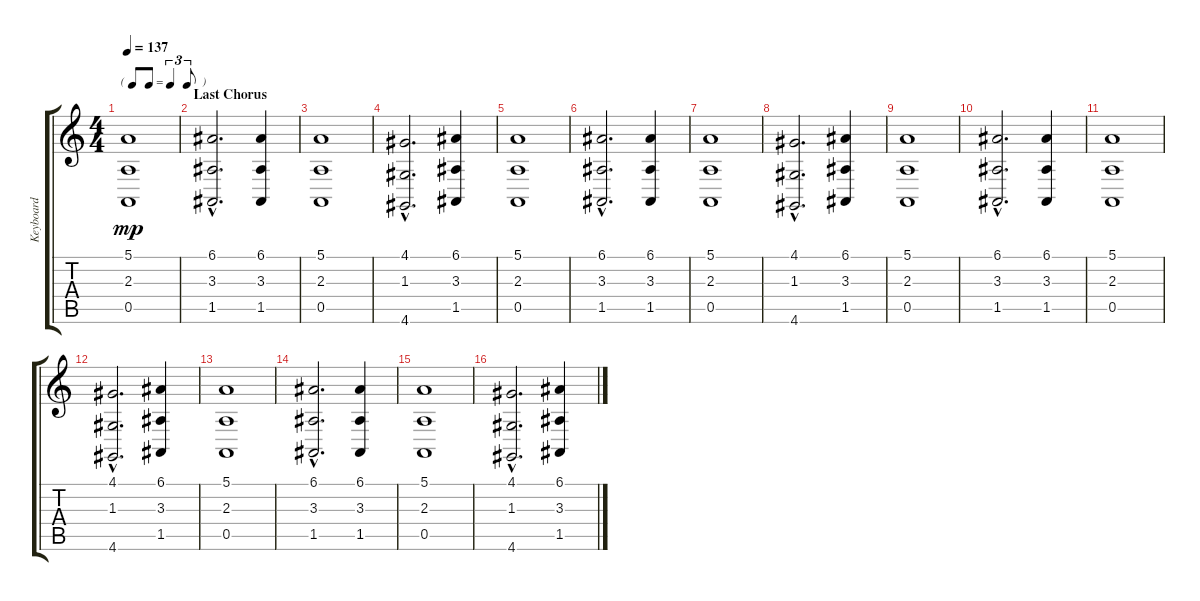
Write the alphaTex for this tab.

\track ("Keyboard" "Keyboard") {instrument choiraahs}
\staff {score tabs}
\tuning (E4 B3 G3 D3 A2 E2) {hide}
\ts (4 4)
\tf triplet8th
\tempo 137
\clef g2
\ks c
(5.1 2.3 0.5).1{dy mp} |
\section ("" "Last Chorus")
(6.1{hac} 3.3{hac} 1.5{hac}).2{d} (6.1 3.3 1.5).4 |
(5.1 2.3 0.5).1 |
(4.1{hac} 1.3{hac} 4.6{hac}).2{d} (6.1 3.3 1.5).4 |
(5.1 2.3 0.5).1 |
(6.1{hac} 3.3{hac} 1.5{hac}).2{d} (6.1 3.3 1.5).4 |
(5.1 2.3 0.5).1 |
(4.1{hac} 1.3{hac} 4.6{hac}).2{d} (6.1 3.3 1.5).4 |
(5.1 2.3 0.5).1 |
(6.1{hac} 3.3{hac} 1.5{hac}).2{d} (6.1 3.3 1.5).4 |
(5.1 2.3 0.5).1 |
(4.1{hac} 1.3{hac} 4.6{hac}).2{d} (6.1 3.3 1.5).4 |
(5.1 2.3 0.5).1 |
(6.1{hac} 3.3{hac} 1.5{hac}).2{d} (6.1 3.3 1.5).4 |
(5.1 2.3 0.5).1 |
(4.1{hac} 1.3{hac} 4.6{hac}).2{d} (6.1 3.3 1.5).4
